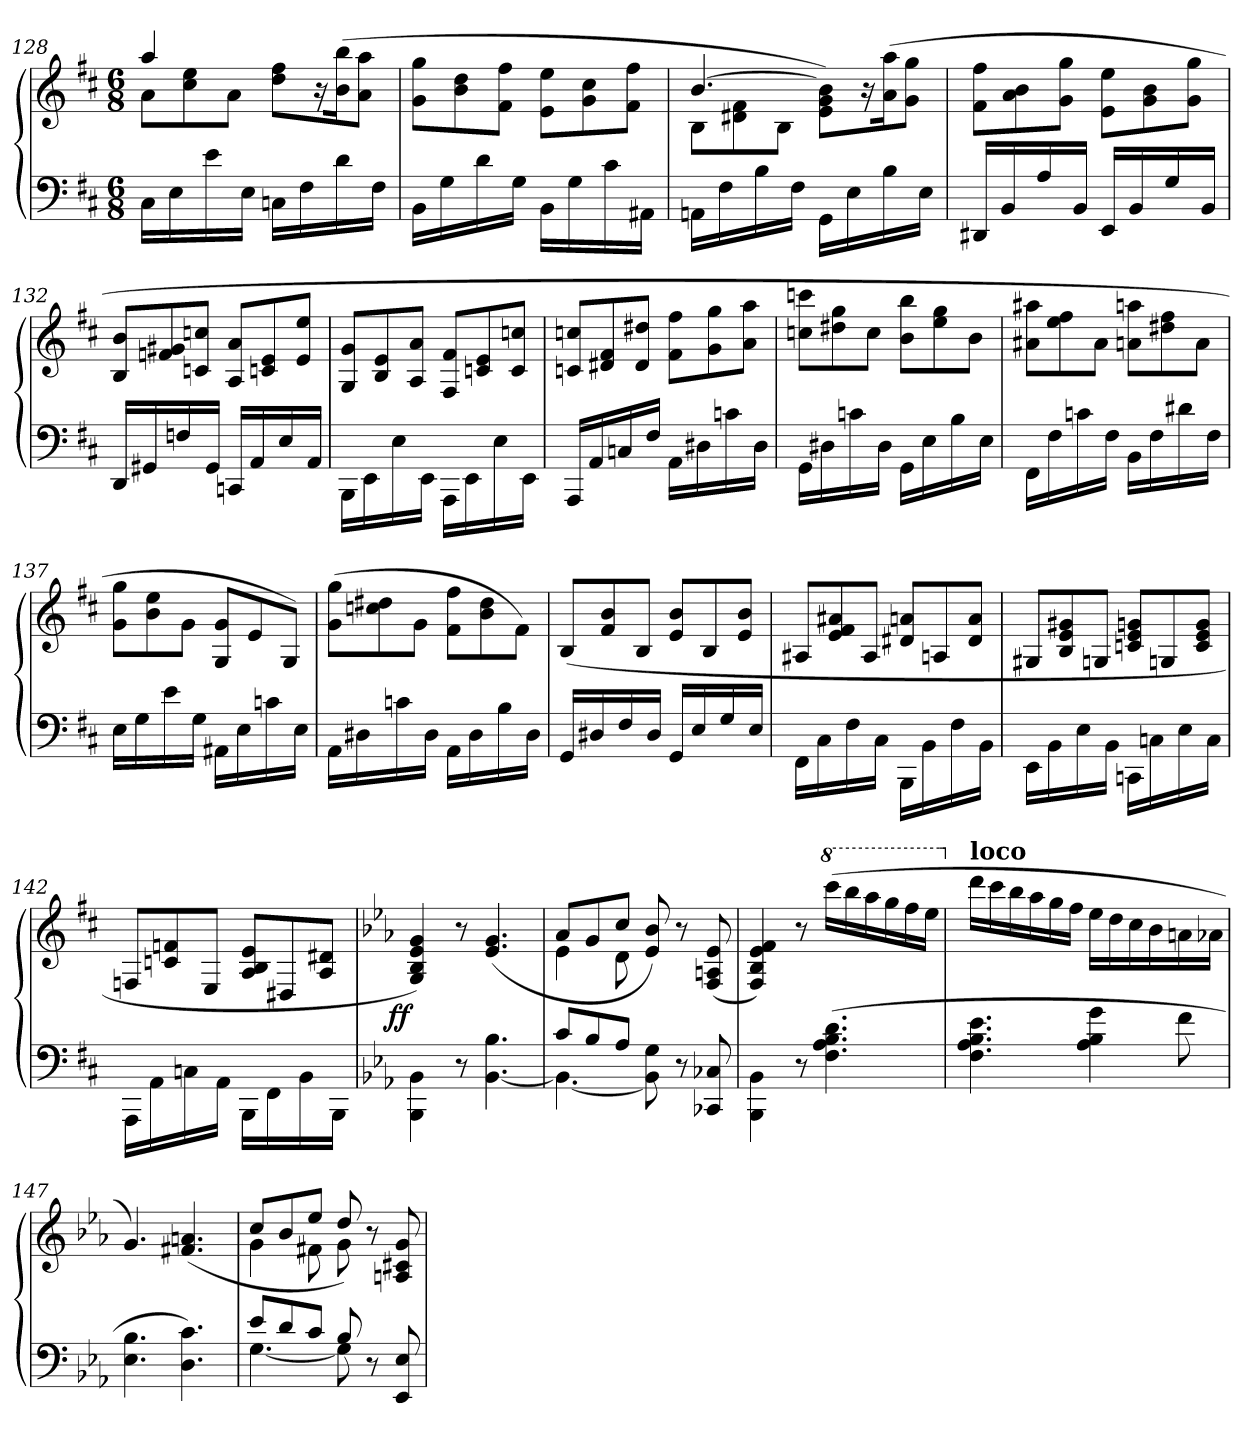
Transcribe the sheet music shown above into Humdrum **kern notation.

**kern	**kern	**dynam
*part1	*part1	*part1
*staff2	*staff1	*staff1/2
*clefF4	*clefG2	*
*k[f#c#]	*k[f#c#]	*
*M6/8	*M6/8	*
*Xtuplet	*	*
=128	=128	=128
*	*^	*
32%3C#\LL	4aa	8aL	.
32%3E	.	.	.
.	.	8ee 8cc#	.
32%3e	.	.	.
.	8ryy	8aJ	.
32%3EJJ	.	.	.
32%3Cn\LL	8ff#\ 8dd\L	4.ryy	.
32%3F#	.	.	.
.	16r	.	.
32%3d	(>16bb 16bk	.	.
.	8aa 8aJ	.	.
32%3F#JJ	.	.	.
*	*v	*v	*
=129	=129	=129
32%3BB\LL	8gg 8gL	.
32%3G	.	.
.	8dd 8b	.
32%3d	.	.
.	8ff# 8f#J	.
32%3GJJ	.	.
32%3BB\LL	8ee\ 8e\L	.
32%3G	.	.
.	8cc# 8g	.
32%3c#	.	.
.	8ff# 8f#J	.
32%3AA#XJJ	.	.
=130	=130	=130
*	*^	*
32%3AAn\LL	[4.b	8BL	.
32%3F#	.	.	.
.	.	8f# 8d#X	.
32%3B	.	.	.
.	.	8BJ	.
32%3F#JJ	.	.	.
32%3GG\LL	8b]\ 8g\ 8e\L)	4.ryy	.
32%3E	.	.	.
.	16r	.	.
32%3B	(>16aa 16ak	.	.
.	8gg 8gJ	.	.
32%3EJJ	.	.	.
*	*v	*v	*
=131	=131	=131
32%3DD#XLL	8ff# 8f#L	.
32%3BB	.	.
.	8b 8a	.
32%3A	.	.
.	8gg 8gJ	.
32%3BBJJ	.	.
32%3EELL	8ee 8eL	.
32%3BB	.	.
.	8b 8g	.
32%3G	.	.
.	8gg 8gJ	.
32%3BBJJ	.	.
=132	=132	=132
32%3DDLL	8b 8BL	.
32%3GG#X	.	.
.	8g#X 8fn	.
32%3Fn	.	.
.	8ccn 8cnJ	.
32%3GG#JJ	.	.
32%3CCnLL	8a 8AL	.
32%3AA	.	.
.	8e 8cn	.
32%3E	.	.
.	8ee 8eJ	.
32%3AAJJ	.	.
=133	=133	=133
32%3BBB\LL	8g/ 8G/L	.
32%3EE\	.	.
.	8e/ 8B/	.
32%3E\	.	.
.	8a/ 8A/J	.
32%3EE\JJ	.	.
32%3AAA\LL	8f#/ 8F#/L	.
32%3EE\	.	.
.	8e 8cn	.
32%3E	.	.
.	8cc 8cJ	.
32%3EEJJ	.	.
=134	=134	=134
32%3AAALL	8ccn 8cnL	.
32%3AA	.	.
.	8f# 8d#X	.
32%3Cn	.	.
.	8dd#X 8d#J	.
32%3F#JJ	.	.
32%3AA\LL	8ff# 8f#L	.
32%3D#X	.	.
.	8gg 8g	.
32%3c	.	.
.	8aa 8aJ	.
32%3D#JJ	.	.
=135	=135	=135
32%3GG\LL	8cccn 8ccnL	.
32%3D#X	.	.
.	8gg 8dd#X	.
32%3cn	.	.
.	8ccJ	.
32%3D#JJ	.	.
32%3GG\LL	8bb 8bL	.
32%3E	.	.
.	8gg 8ee	.
32%3B	.	.
.	8bJ	.
32%3EJJ	.	.
=136	=136	=136
32%3FF#\LL	8aa#X 8a#XL	.
32%3F#	.	.
.	8ff# 8ee	.
32%3cn	.	.
.	8a#J	.
32%3F#JJ	.	.
32%3BB\LL	8aan 8anL	.
32%3F#	.	.
.	8ff# 8dd#ji	.
32%3d#X	.	.
.	8aJ	.
32%3F#JJ	.	.
=137	=137	=137
32%3E\LL	8gg 8gL	.
32%3G	.	.
.	8ee 8b	.
32%3e	.	.
.	8gJ	.
32%3GJJ	.	.
32%3AA#X\LL	8g/ 8G/L	.
32%3E\	.	.
.	8e	.
32%3cn	.	.
.	8G/J)	.
32%3E\JJ	.	.
=138	=138	=138
32%3AA\LL	(>8gg 8gL	.
32%3D#X	.	.
.	8dd#X 8ccn	.
32%3cn	.	.
.	8gJ	.
32%3D#JJ	.	.
32%3AA\LL	8ff#\ 8f#\L	.
32%3D#	.	.
.	8dd# 8b	.
32%3B	.	.
.	8f#J)	.
32%3D#JJ	.	.
=139	=139	=139
32%3GGLL	(>8BL	.
32%3D#X	.	.
.	8b 8f#	.
32%3F#	.	.
.	8BJ	.
32%3D#JJ	.	.
32%3GG/LL	8b 8eL	.
32%3E/	.	.
.	8B	.
32%3G/	.	.
.	8b 8eJ	.
32%3E/JJ	.	.
=140	=140	=140
32%3FF#\LL	8A#XL	.
32%3C#	.	.
.	8a#X 8f# 8e	.
32%3F#	.	.
.	8A#/J	.
32%3C#\JJ	.	.
32%3BBB\LL	8an 8d#XL	.
32%3BB	.	.
.	8An/	.
32%3F#\	.	.
.	8a 8d#J	.
32%3BBJJ	.	.
=141	=141	=141
32%3EE\LL	8G#XL	.
32%3BB	.	.
.	8g#X 8e 8B	.
32%3E	.	.
.	8Gn/J	.
32%3BB\JJ	.	.
32%3CCn\LL	8gn 8e 8cnL	.
32%3Cn	.	.
.	8Gn/	.
32%3E\	.	.
.	8g 8e 8cJ	.
32%3CJJ	.	.
=142	=142	=142
32%3AAA\LL	8Fn/L	.
32%3AA\	.	.
.	8fn 8cn	.
32%3Cn	.	.
.	8E/J	.
32%3AA\JJ	.	.
32%3BBB\LL	8e/ 8B/ 8A/L	.
32%3FF#\	.	.
.	8D#X	.
32%3BB	.	.
.	8d#X/ 8A/J	.
32%3BBB\JJ	.	.
=143	=143	=143
*k[b-e-a-]	*k[b-e-a-]	*
!	!	!LO:DY:rj
4BB-\ 4BBB-\	4g/ 4e-/ 4B-/ 4G/)	ff
8r	8r	.
4.B- [4.BB-	(>4.g 4.e-	.
=144	=144	=144
*^	*^	*
8cL	4.BB-_	8a-L	4e-	.
8B-	.	8g	.	.
8A-J	.	8ccJ	8d	.
4.ryy	8G 8BB-]	8b- 8e-)	4.ryy	.
.	8r	8r	.	.
.	8C-X 8CC-X	(>8e-/ 8An/ 8F/	.	.
*v	*v	*	*	*
*	*v	*v	*
=145	=145	=145
4BB-\ 4BBB-\	4f/ 4e-/ 4B-/ 4F/)	.
8r	8r	.
*	*8va	*
(>4.d 4.B- 4.A- 4.F	(>16ccccLL	.
.	16bbb-	.
.	16aaa-	.
.	16ggg	.
.	16fff	.
.	16eee-JJ	.
=146	=146	=146
*	*X8va	*
!	!LO:TX:a:B:t=loco	!
4.e- 4.B- 4.A- 4.F	16dddLL	.
.	16ccc	.
.	16bb-	.
.	16aa-	.
.	16gg	.
.	16ffJJ	.
4g 4B- 4A-	16ee-LL	.
.	16dd	.
.	16cc	.
.	16b-	.
8f	16an	.
.	16a-XJJ	.
=147	=147	=147
4.B- 4.E-	4.g)	.
4.c 4.D)	(>4.an 4.f#X	.
=148	=148	=148
*^	*^	*
8e-L	[4.G	8ccL	4g	.
8d	.	8b-	.	.
8cJ	.	8ee-J	8f#X	.
8B-	8G]	8dd)	8g	.
4ryy	8r	8r	4ryy	.
.	8E- 8EE-	8g 8c#X 8An	.	.
*v	*v	*	*	*
*	*v	*v	*
=	=	=
*-	*-	*-
